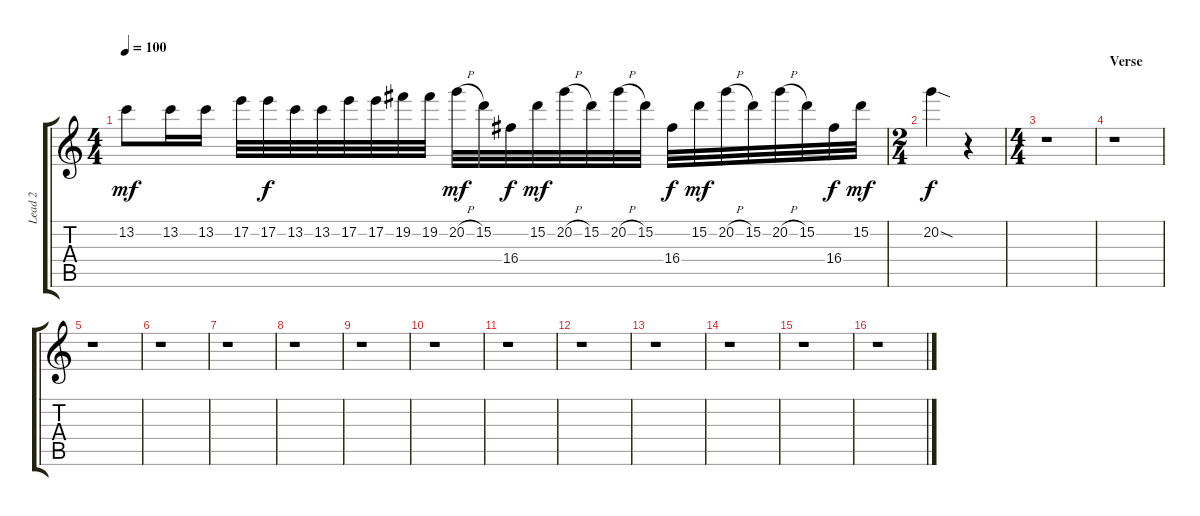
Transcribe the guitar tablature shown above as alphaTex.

\track ("Lead 2" "Lead 2") {instrument distortionguitar}
\staff {score tabs}
\tuning (E4 B3 G3 D3 A2 E2) {hide}
\ts (4 4)
\tempo 100
\clef g2
\ks c
13.2.8{dy mf} 13.2.16 13.2.16 17.2.32 17.2.32{dy f} 13.2.32 13.2.32 17.2.32 17.2.32 19.2.32 19.2.32 20.2{h}.32{dy mf} 15.2.32 16.4.32{dy f} 15.2.32{dy mf} 20.2{h}.32 15.2.32 20.2{h}.32 15.2.32 16.4.32{dy f} 15.2.32{dy mf} 20.2{h}.32 15.2.32 20.2{h}.32 15.2.32 16.4.32{dy f} 15.2.32{dy mf} |
\ts (2 4)
20.2{sod}.4{dy f} r.4 |
\ts (4 4)
r.1 |
\section ("" "Verse")
r.1 |
r.1 |
r.1 |
r.1 |
r.1 |
r.1 |
r.1 |
r.1 |
\section ("" "")
r.1 |
r.1 |
r.1 |
r.1 |
\section ("" "")
r.1
